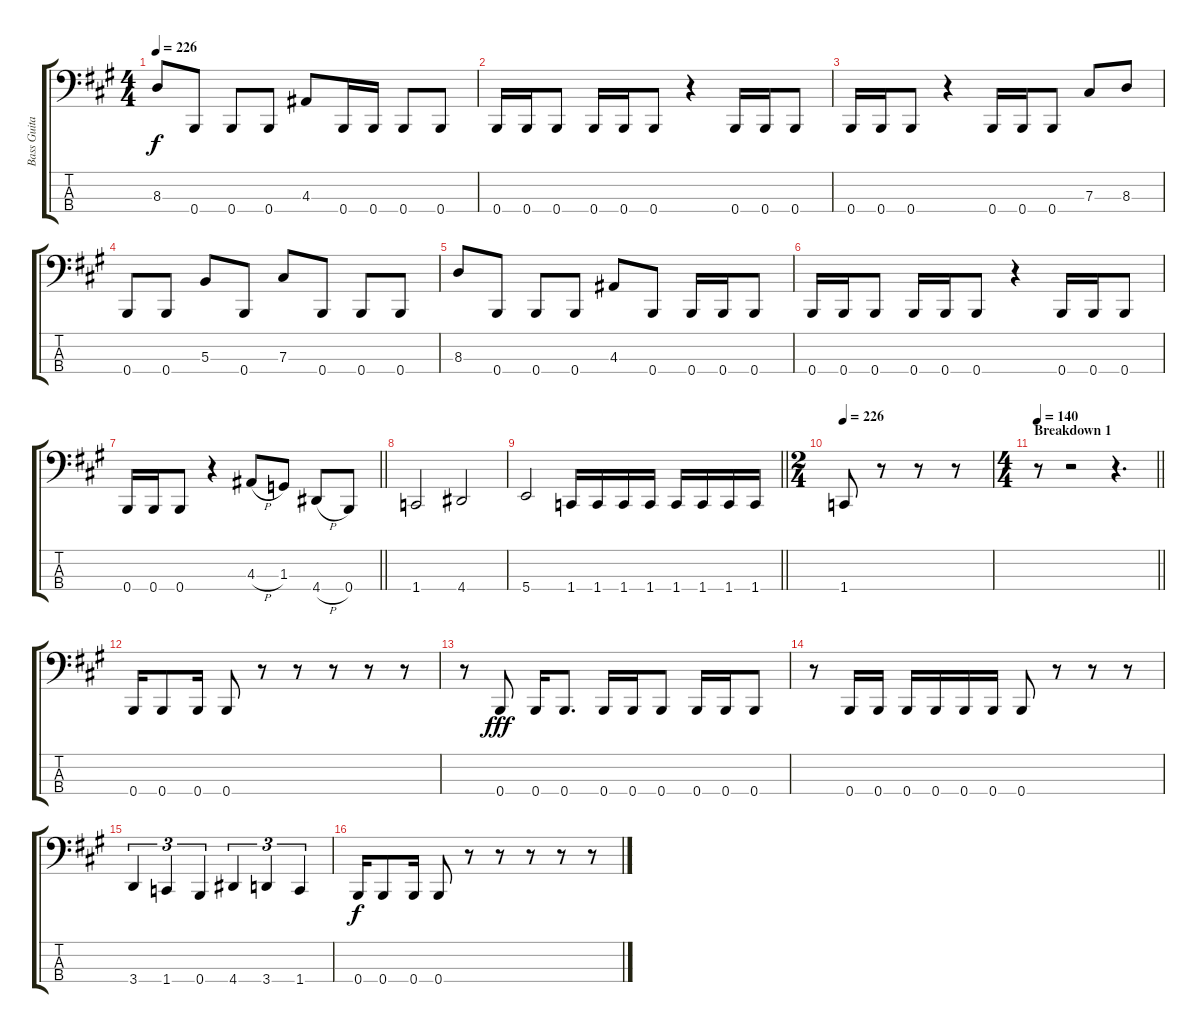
\track ("Bass Guitar" "Bass Guita") {instrument electricbasspick}
\staff {score tabs}
\tuning (E2 B1 Gb1 B0) {hide}
\ts (4 4)
\tempo 226
\clef f4
\ks a
8.3.8{dy f} 0.4.8 0.4.8 0.4.8 4.3.8 0.4.16 0.4.16 0.4.8 0.4.8 |
0.4.16 0.4.16 0.4.8 0.4.16 0.4.16 0.4.8 r.4 0.4.16 0.4.16 0.4.8 |
0.4.16 0.4.16 0.4.8 r.4 0.4.16 0.4.16 0.4.8 7.3.8 8.3.8 |
0.4.8 0.4.8 5.3.8 0.4.8 7.3.8 0.4.8 0.4.8 0.4.8 |
8.3.8 0.4.8 0.4.8 0.4.8 4.3.8 0.4.8 0.4.16 0.4.16 0.4.8 |
0.4.16 0.4.16 0.4.8 0.4.16 0.4.16 0.4.8 r.4 0.4.16 0.4.16 0.4.8 |
\barLineRight lightlight
0.4.16 0.4.16 0.4.8 r.4 4.3{h}.8 1.3.8 4.4{h}.8 0.4.8 |
1.4.2 4.4.2 |
\barLineRight lightlight
5.4.2 1.4.16 1.4.16 1.4.16 1.4.16 1.4.16 1.4.16 1.4.16 1.4.16 |
\ts (2 4)
\tempo 226
1.4.8 r.8 r.8 r.8 |
\ts (4 4)
\section ("" "Breakdown 1")
\tempo 140
\barLineRight lightlight
r.8 r.2 r.4{d} |
0.4.16 0.4.8 0.4.16 0.4.8 r.8 r.8 r.8 r.8 r.8 |
r.8 0.4.8{dy fff} 0.4.16 0.4.8{d} 0.4.16 0.4.16 0.4.8 0.4.16 0.4.16 0.4.8 |
r.8 0.4.16 0.4.16 0.4.16 0.4.16 0.4.16 0.4.16 0.4.8 r.8 r.8 r.8 |
3.4.4{tu (3 2)} 1.4.4{tu (3 2)} 0.4.4{tu (3 2)} 4.4.4{tu (3 2)} 3.4.4{tu (3 2)} 1.4.4{tu (3 2)} |
0.4.16{dy f} 0.4.8 0.4.16 0.4.8 r.8 r.8 r.8 r.8 r.8
